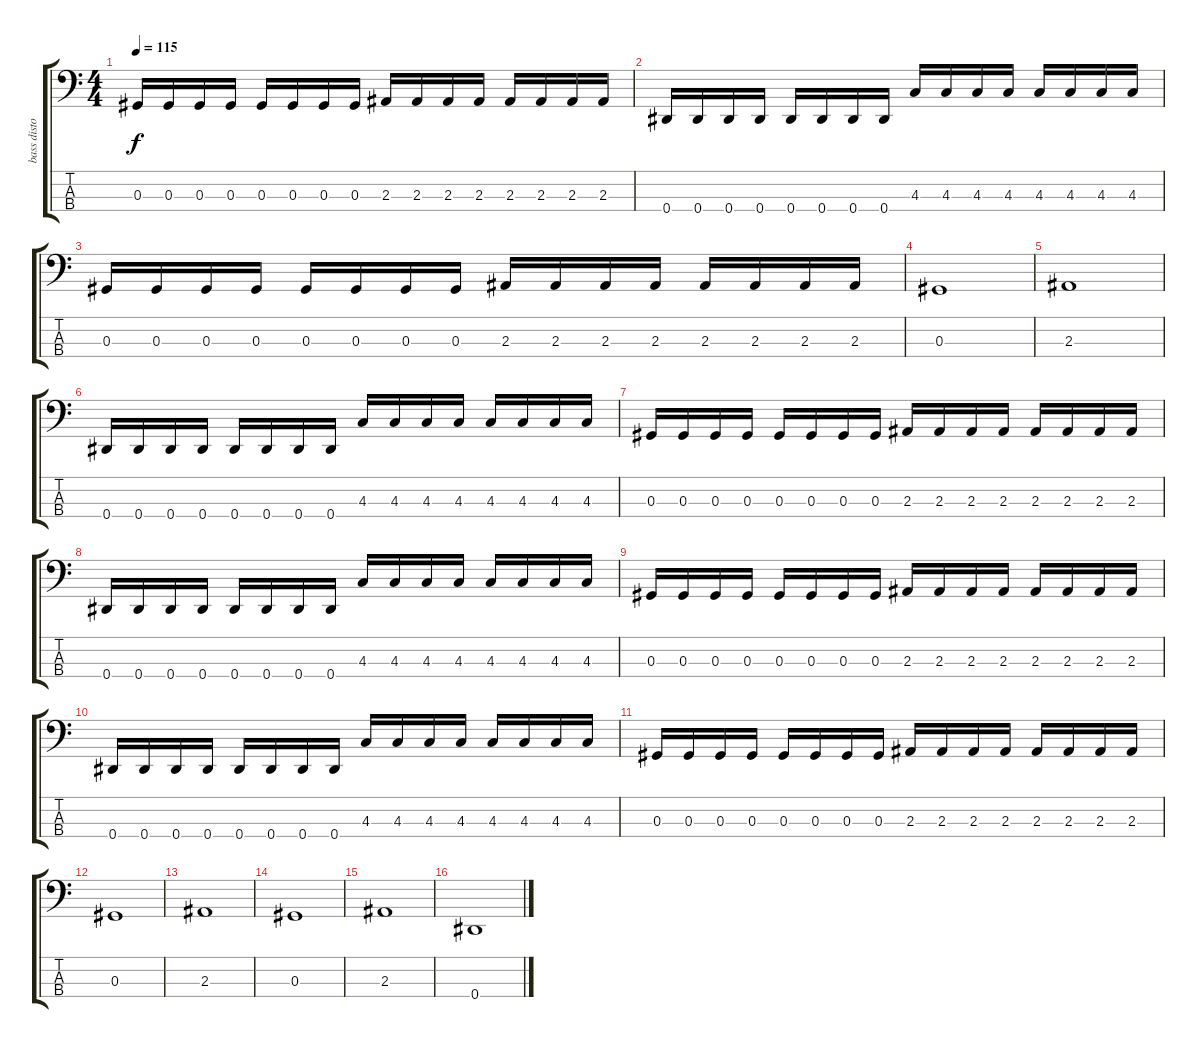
\track ("bass distortion" "bass disto") {instrument distortionguitar}
\staff {score tabs}
\tuning (Gb2 Db2 Ab1 Eb1) {hide}
\ts (4 4)
\tempo 115
\clef f4
\ks c
0.3.16{dy f} 0.3.16 0.3.16 0.3.16 0.3.16 0.3.16 0.3.16 0.3.16 2.3.16 2.3.16 2.3.16 2.3.16 2.3.16 2.3.16 2.3.16 2.3.16 |
0.4.16 0.4.16 0.4.16 0.4.16 0.4.16 0.4.16 0.4.16 0.4.16 4.3.16 4.3.16 4.3.16 4.3.16 4.3.16 4.3.16 4.3.16 4.3.16 |
0.3.16 0.3.16 0.3.16 0.3.16 0.3.16 0.3.16 0.3.16 0.3.16 2.3.16 2.3.16 2.3.16 2.3.16 2.3.16 2.3.16 2.3.16 2.3.16 |
0.3.1 |
2.3.1 |
0.4.16 0.4.16 0.4.16 0.4.16 0.4.16 0.4.16 0.4.16 0.4.16 4.3.16 4.3.16 4.3.16 4.3.16 4.3.16 4.3.16 4.3.16 4.3.16 |
0.3.16 0.3.16 0.3.16 0.3.16 0.3.16 0.3.16 0.3.16 0.3.16 2.3.16 2.3.16 2.3.16 2.3.16 2.3.16 2.3.16 2.3.16 2.3.16 |
0.4.16 0.4.16 0.4.16 0.4.16 0.4.16 0.4.16 0.4.16 0.4.16 4.3.16 4.3.16 4.3.16 4.3.16 4.3.16 4.3.16 4.3.16 4.3.16 |
0.3.16 0.3.16 0.3.16 0.3.16 0.3.16 0.3.16 0.3.16 0.3.16 2.3.16 2.3.16 2.3.16 2.3.16 2.3.16 2.3.16 2.3.16 2.3.16 |
0.4.16 0.4.16 0.4.16 0.4.16 0.4.16 0.4.16 0.4.16 0.4.16 4.3.16 4.3.16 4.3.16 4.3.16 4.3.16 4.3.16 4.3.16 4.3.16 |
0.3.16 0.3.16 0.3.16 0.3.16 0.3.16 0.3.16 0.3.16 0.3.16 2.3.16 2.3.16 2.3.16 2.3.16 2.3.16 2.3.16 2.3.16 2.3.16 |
0.3.1 |
2.3.1 |
0.3.1 |
2.3.1 |
0.4.1
